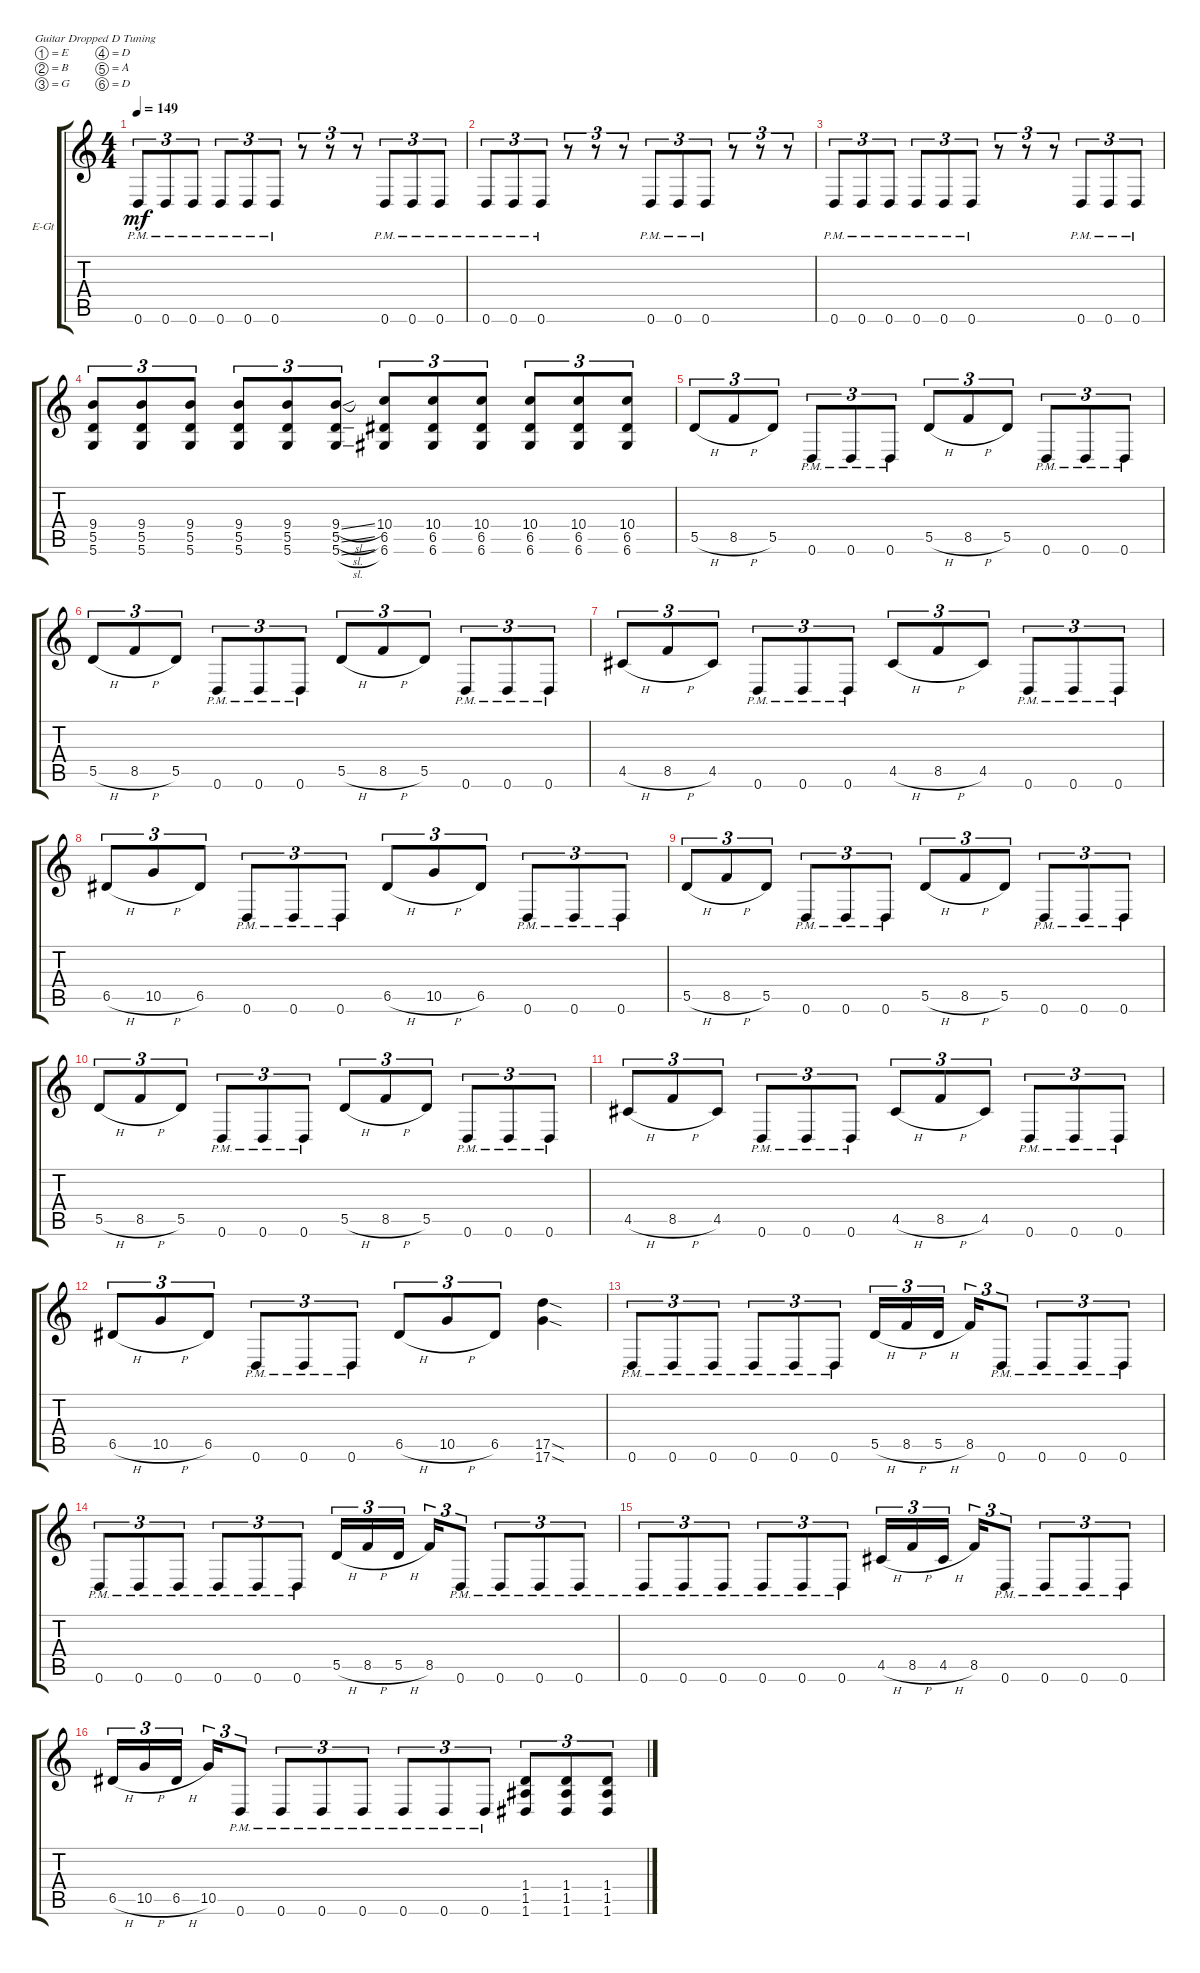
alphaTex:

\defaultSystemsLayout 4
\bracketExtendMode groupsimilarinstruments
\firstSystemTrackNameOrientation horizontal
\otherSystemsTrackNameOrientation horizontal
\track ("Mark Morton I" "E-Gt") {instrument distortionguitar}
\staff {score tabs}
\tuning (E4 B3 G3 D3 A2 D2)
\ts (4 4)
\tempo 149
\clef g2
\ks c
0.6{pm}.8{tu (3 2) dy mf} 0.6{pm}.8{tu (3 2)} 0.6{pm}.8{tu (3 2)} 0.6{pm}.8{tu (3 2)} 0.6{pm}.8{tu (3 2)} 0.6{pm}.8{tu (3 2)} r.8{tu (3 2)} r.8{tu (3 2)} r.8{tu (3 2)} 0.6{pm}.8{tu (3 2)} 0.6{pm}.8{tu (3 2)} 0.6{pm}.8{tu (3 2)} |
0.6{pm}.8{tu (3 2)} 0.6{pm}.8{tu (3 2)} 0.6{pm}.8{tu (3 2)} r.8{tu (3 2)} r.8{tu (3 2)} r.8{tu (3 2)} 0.6{pm}.8{tu (3 2)} 0.6{pm}.8{tu (3 2)} 0.6{pm}.8{tu (3 2)} r.8{tu (3 2)} r.8{tu (3 2)} r.8{tu (3 2)} |
0.6{pm}.8{tu (3 2)} 0.6{pm}.8{tu (3 2)} 0.6{pm}.8{tu (3 2)} 0.6{pm}.8{tu (3 2)} 0.6{pm}.8{tu (3 2)} 0.6{pm}.8{tu (3 2)} r.8{tu (3 2)} r.8{tu (3 2)} r.8{tu (3 2)} 0.6{pm}.8{tu (3 2)} 0.6{pm}.8{tu (3 2)} 0.6{pm}.8{tu (3 2)} |
(5.6 5.5 9.4).8{tu (3 2)} (5.6 5.5 9.4).8{tu (3 2)} (5.6 5.5 9.4).8{tu (3 2)} (9.4 5.6 5.5).8{tu (3 2)} (5.6 5.5 9.4).8{tu (3 2)} (5.6{sl} 5.5{sl} 9.4{sl}).8{tu (3 2)} (6.6 6.5 10.4).8{tu (3 2)} (6.6 6.5 10.4).8{tu (3 2)} (6.6 6.5 10.4).8{tu (3 2)} (6.6 6.5 10.4).8{tu (3 2)} (6.6 6.5 10.4).8{tu (3 2)} (6.6 6.5 10.4).8{tu (3 2)} |
5.5{h}.8{tu (3 2)} 8.5{h}.8{tu (3 2)} 5.5.8{tu (3 2)} 0.6{pm}.8{tu (3 2)} 0.6{pm}.8{tu (3 2)} 0.6{pm}.8{tu (3 2)} 5.5{h}.8{tu (3 2)} 8.5{h}.8{tu (3 2)} 5.5.8{tu (3 2)} 0.6{pm}.8{tu (3 2)} 0.6{pm}.8{tu (3 2)} 0.6{pm}.8{tu (3 2)} |
5.5{h}.8{tu (3 2)} 8.5{h}.8{tu (3 2)} 5.5.8{tu (3 2)} 0.6{pm}.8{tu (3 2)} 0.6{pm}.8{tu (3 2)} 0.6{pm}.8{tu (3 2)} 5.5{h}.8{tu (3 2)} 8.5{h}.8{tu (3 2)} 5.5.8{tu (3 2)} 0.6{pm}.8{tu (3 2)} 0.6{pm}.8{tu (3 2)} 0.6{pm}.8{tu (3 2)} |
4.5{h}.8{tu (3 2)} 8.5{h}.8{tu (3 2)} 4.5.8{tu (3 2)} 0.6{pm}.8{tu (3 2)} 0.6{pm}.8{tu (3 2)} 0.6{pm}.8{tu (3 2)} 4.5{h}.8{tu (3 2)} 8.5{h}.8{tu (3 2)} 4.5.8{tu (3 2)} 0.6{pm}.8{tu (3 2)} 0.6{pm}.8{tu (3 2)} 0.6{pm}.8{tu (3 2)} |
6.5{h}.8{tu (3 2)} 10.5{h}.8{tu (3 2)} 6.5.8{tu (3 2)} 0.6{pm}.8{tu (3 2)} 0.6{pm}.8{tu (3 2)} 0.6{pm}.8{tu (3 2)} 6.5{h}.8{tu (3 2)} 10.5{h}.8{tu (3 2)} 6.5.8{tu (3 2)} 0.6{pm}.8{tu (3 2)} 0.6{pm}.8{tu (3 2)} 0.6{pm}.8{tu (3 2)} |
5.5{h}.8{tu (3 2)} 8.5{h}.8{tu (3 2)} 5.5.8{tu (3 2)} 0.6{pm}.8{tu (3 2)} 0.6{pm}.8{tu (3 2)} 0.6{pm}.8{tu (3 2)} 5.5{h}.8{tu (3 2)} 8.5{h}.8{tu (3 2)} 5.5.8{tu (3 2)} 0.6{pm}.8{tu (3 2)} 0.6{pm}.8{tu (3 2)} 0.6{pm}.8{tu (3 2)} |
5.5{h}.8{tu (3 2)} 8.5{h}.8{tu (3 2)} 5.5.8{tu (3 2)} 0.6{pm}.8{tu (3 2)} 0.6{pm}.8{tu (3 2)} 0.6{pm}.8{tu (3 2)} 5.5{h}.8{tu (3 2)} 8.5{h}.8{tu (3 2)} 5.5.8{tu (3 2)} 0.6{pm}.8{tu (3 2)} 0.6{pm}.8{tu (3 2)} 0.6{pm}.8{tu (3 2)} |
4.5{h}.8{tu (3 2)} 8.5{h}.8{tu (3 2)} 4.5.8{tu (3 2)} 0.6{pm}.8{tu (3 2)} 0.6{pm}.8{tu (3 2)} 0.6{pm}.8{tu (3 2)} 4.5{h}.8{tu (3 2)} 8.5{h}.8{tu (3 2)} 4.5.8{tu (3 2)} 0.6{pm}.8{tu (3 2)} 0.6{pm}.8{tu (3 2)} 0.6{pm}.8{tu (3 2)} |
6.5{h}.8{tu (3 2)} 10.5{h}.8{tu (3 2)} 6.5.8{tu (3 2)} 0.6{pm}.8{tu (3 2)} 0.6{pm}.8{tu (3 2)} 0.6{pm}.8{tu (3 2)} 6.5{h}.8{tu (3 2)} 10.5{h}.8{tu (3 2)} 6.5.8{tu (3 2)} (17.6{sod} 17.5{sod}).4 |
0.6{pm}.8{tu (3 2)} 0.6{pm}.8{tu (3 2)} 0.6{pm}.8{tu (3 2)} 0.6{pm}.8{tu (3 2)} 0.6{pm}.8{tu (3 2)} 0.6{pm}.8{tu (3 2)} 5.5{h}.16{tu (3 2)} 8.5{h}.16{tu (3 2)} 5.5{h}.16{tu (3 2)} 8.5.16{tu (3 2)} 0.6{pm}.8{tu (3 2)} 0.6{pm}.8{tu (3 2)} 0.6{pm}.8{tu (3 2)} 0.6{pm}.8{tu (3 2)} |
0.6{pm}.8{tu (3 2)} 0.6{pm}.8{tu (3 2)} 0.6{pm}.8{tu (3 2)} 0.6{pm}.8{tu (3 2)} 0.6{pm}.8{tu (3 2)} 0.6{pm}.8{tu (3 2)} 5.5{h}.16{tu (3 2)} 8.5{h}.16{tu (3 2)} 5.5{h}.16{tu (3 2)} 8.5.16{tu (3 2)} 0.6{pm}.8{tu (3 2)} 0.6{pm}.8{tu (3 2)} 0.6{pm}.8{tu (3 2)} 0.6{pm}.8{tu (3 2)} |
0.6{pm}.8{tu (3 2)} 0.6{pm}.8{tu (3 2)} 0.6{pm}.8{tu (3 2)} 0.6{pm}.8{tu (3 2)} 0.6{pm}.8{tu (3 2)} 0.6{pm}.8{tu (3 2)} 4.5{h}.16{tu (3 2)} 8.5{h}.16{tu (3 2)} 4.5{h}.16{tu (3 2)} 8.5.16{tu (3 2)} 0.6{pm}.8{tu (3 2)} 0.6{pm}.8{tu (3 2)} 0.6{pm}.8{tu (3 2)} 0.6{pm}.8{tu (3 2)} |
6.5{h}.16{tu (3 2)} 10.5{h}.16{tu (3 2)} 6.5{h}.16{tu (3 2)} 10.5.16{tu (3 2)} 0.6{pm}.8{tu (3 2)} 0.6{pm}.8{tu (3 2)} 0.6{pm}.8{tu (3 2)} 0.6{pm}.8{tu (3 2)} 0.6{pm}.8{tu (3 2)} 0.6{pm}.8{tu (3 2)} 0.6{pm}.8{tu (3 2)} (1.6 1.5 1.4).8{tu (3 2)} (1.6 1.5 1.4).8{tu (3 2)} (1.6 1.5 1.4).8{tu (3 2)}
